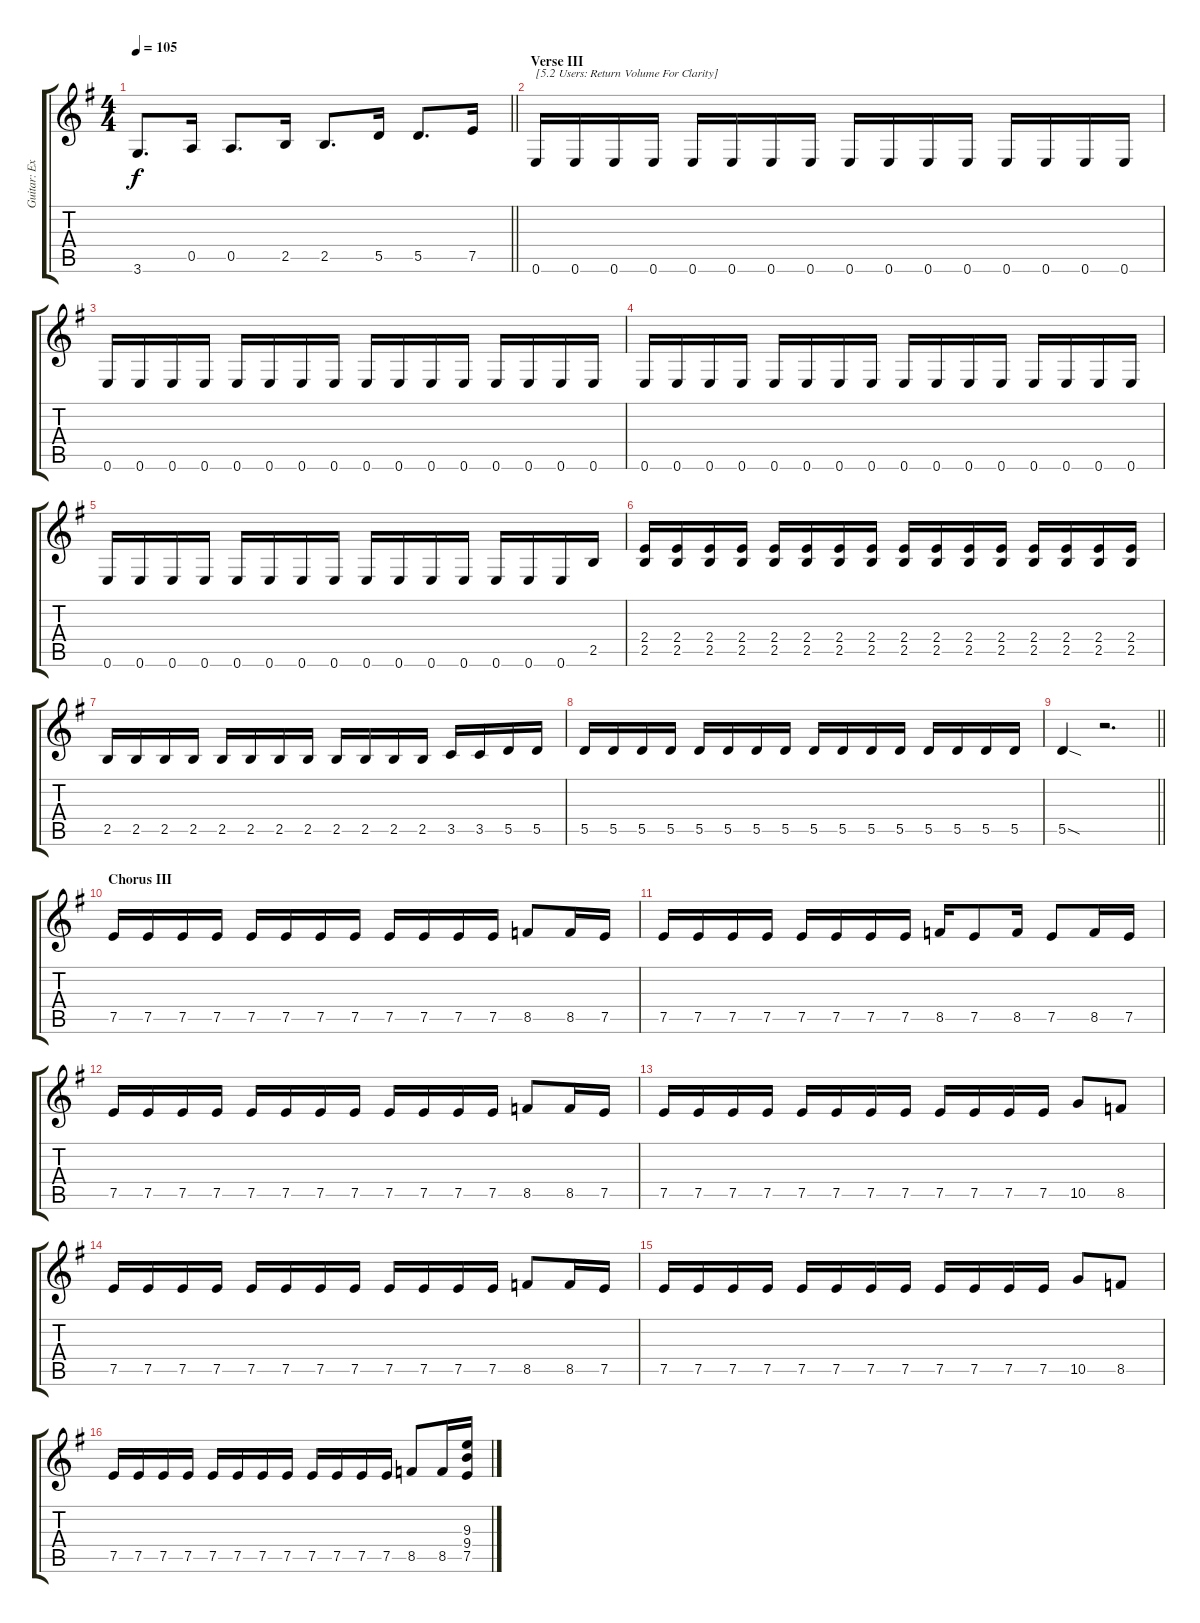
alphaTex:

\track ("Guitar: Extra" "Guitar: Ex") {instrument distortionguitar}
\staff {score tabs}
\tuning (E4 B3 G3 D3 A2 E2) {hide}
\ts (4 4)
\tempo 105
\clef g2
\barLineRight lightlight
\ks g
3.6.8{d dy f} 0.5.16 0.5.8{d} 2.5.16 2.5.8{d} 5.5.16 5.5.8{d} 7.5.16 |
\section ("" "Verse III")
0.6.16{txt "[5.2 Users: Return Volume For Clarity]" volume 13} 0.6.16{beam merge} 0.6.16 0.6.16 0.6.16 0.6.16{beam merge} 0.6.16 0.6.16 0.6.16 0.6.16{beam merge} 0.6.16 0.6.16 0.6.16 0.6.16{beam merge} 0.6.16 0.6.16 |
0.6.16 0.6.16{beam merge} 0.6.16 0.6.16 0.6.16 0.6.16{beam merge} 0.6.16 0.6.16 0.6.16 0.6.16{beam merge} 0.6.16 0.6.16 0.6.16 0.6.16{beam merge} 0.6.16 0.6.16 |
0.6.16 0.6.16{beam merge} 0.6.16 0.6.16 0.6.16 0.6.16{beam merge} 0.6.16 0.6.16 0.6.16 0.6.16{beam merge} 0.6.16 0.6.16 0.6.16 0.6.16{beam merge} 0.6.16 0.6.16 |
0.6.16 0.6.16{beam merge} 0.6.16 0.6.16 0.6.16 0.6.16{beam merge} 0.6.16 0.6.16 0.6.16 0.6.16{beam merge} 0.6.16 0.6.16 0.6.16 0.6.16{beam merge} 0.6.16 2.5.16 |
(2.4 2.5).16 (2.4 2.5).16{beam merge} (2.4 2.5).16 (2.4 2.5).16 (2.4 2.5).16 (2.4 2.5).16{beam merge} (2.4 2.5).16 (2.4 2.5).16 (2.4 2.5).16 (2.4 2.5).16{beam merge} (2.4 2.5).16 (2.4 2.5).16 (2.4 2.5).16 (2.4 2.5).16{beam merge} (2.4 2.5).16 (2.4 2.5).16 |
2.5.16 2.5.16 2.5.16 2.5.16 2.5.16 2.5.16 2.5.16 2.5.16 2.5.16 2.5.16 2.5.16 2.5.16 3.5.16 3.5.16 5.5.16 5.5.16 |
5.5.16 5.5.16 5.5.16 5.5.16 5.5.16 5.5.16 5.5.16 5.5.16 5.5.16 5.5.16 5.5.16 5.5.16 5.5.16 5.5.16 5.5.16 5.5.16 |
\barLineRight lightlight
5.5{sod}.4 r.2{d} |
\section ("" "Chorus III")
7.5.16 7.5.16 7.5.16 7.5.16 7.5.16 7.5.16 7.5.16 7.5.16 7.5.16 7.5.16 7.5.16 7.5.16 8.5.8 8.5.16 7.5.16 |
7.5.16 7.5.16 7.5.16 7.5.16 7.5.16 7.5.16 7.5.16 7.5.16 8.5.16 7.5.8 8.5.16 7.5.8 8.5.16 7.5.16 |
7.5.16 7.5.16 7.5.16 7.5.16 7.5.16 7.5.16 7.5.16 7.5.16 7.5.16 7.5.16 7.5.16 7.5.16 8.5.8 8.5.16 7.5.16 |
7.5.16 7.5.16 7.5.16 7.5.16 7.5.16 7.5.16 7.5.16 7.5.16 7.5.16 7.5.16 7.5.16 7.5.16 10.5.8 8.5.8 |
7.5.16 7.5.16 7.5.16 7.5.16 7.5.16 7.5.16 7.5.16 7.5.16 7.5.16 7.5.16 7.5.16 7.5.16 8.5.8 8.5.16 7.5.16 |
7.5.16 7.5.16 7.5.16 7.5.16 7.5.16 7.5.16 7.5.16 7.5.16 7.5.16 7.5.16 7.5.16 7.5.16 10.5.8 8.5.8 |
7.5.16 7.5.16 7.5.16 7.5.16 7.5.16 7.5.16 7.5.16 7.5.16 7.5.16 7.5.16 7.5.16 7.5.16 8.5.8 8.5.16 (9.3 9.4 7.5).16
